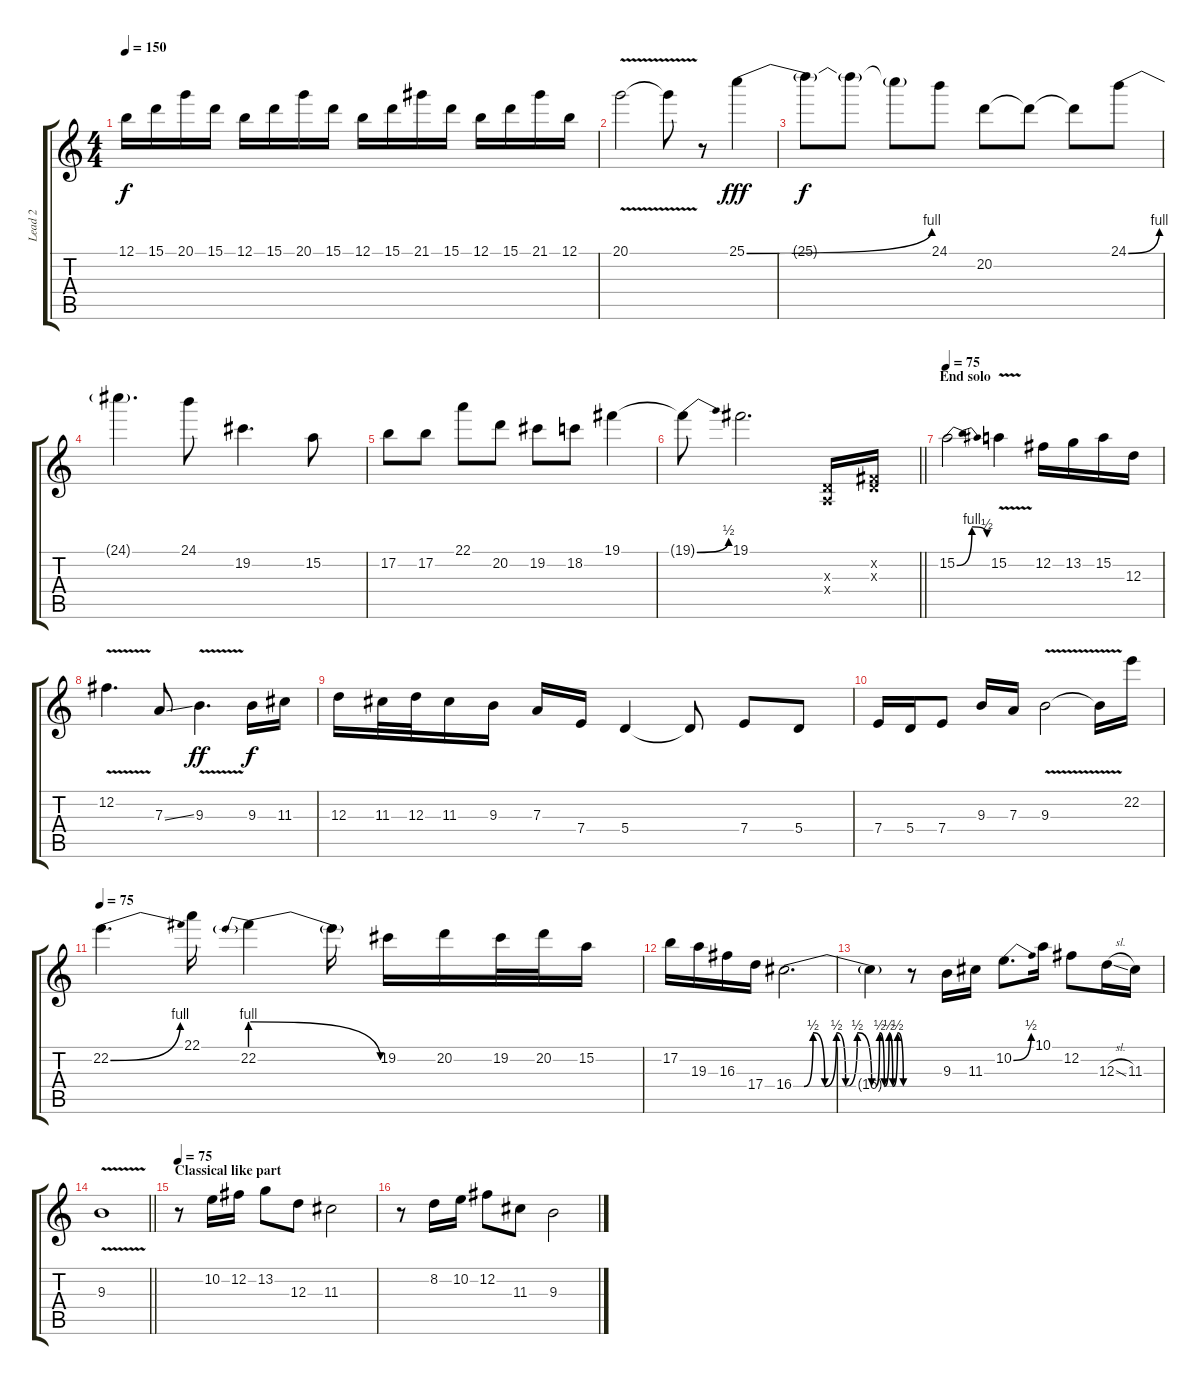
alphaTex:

\track ("Lead 2" "Lead 2") {instrument distortionguitar}
\staff {score tabs}
\tuning (B3 Gb3 D3 A2 E2 B1) {hide}
\ts (4 4)
\tempo 150
\clef g2
\ks c
12.1.16{dy f} 15.1.16 20.1.16 15.1.16 12.1.16 15.1.16 20.1.16 15.1.16 12.1.16 15.1.16 21.1.16 15.1.16 12.1.16 15.1.16 21.1.16 12.1.16 |
20.1{v}.2 20.1{t}.8 r.8 25.1{be (bend 0 0 60 4)}.4{dy fff} |
25.1{t}.8{dy f} 25.1{t}.8 25.1{t}.8 24.1.8 20.2.8 20.2{t}.8 20.2{t}.8 24.1{be (bend 0 0 60 4)}.8 |
24.1{t}.4{d} 24.1.8 19.2.4{d} 15.2.8 |
17.2.8 17.2.8 22.1.8 20.2.8 19.2.8 18.2.8 19.1.4 |
\barLineRight lightlight
19.1{be (bend 0 0 60 2) t}.8 19.1.2{d} (0.3{x} 0.4{x}).16 (0.2{x} 0.3{x}).16 |
\section ("" "End solo")
\tempo 75
15.2{be (bendrelease 0 0 15 4 45 4 60 2)}.2 15.2{v}.4 12.2.16 13.2.16 15.2.16 12.3.16 |
12.2{v}.4{d} 7.3{ss}.8 9.3{v}.4{d dy ff} 9.3.16{dy f} 11.3.16 |
12.3.16 11.3.32 12.3.32 11.3.16 9.3.16 7.3.16 7.4.16 5.4.4 5.4{t}.8 7.4.8 5.4.8 |
7.4.16 5.4.16 7.4.8 9.3.16 7.3.16 9.3{v}.2 9.3{t}.16 22.2.16 |
\tempo 75
22.2{be (bend 0 0 60 4)}.4{d} 22.1.16 22.2{be (prebendrelease 0 4 60 0)}.4 22.2{t}.16 19.2.16 20.2.16 19.2.32 20.2.32 15.2.16 |
17.2.16 19.3.16 16.3.16 17.4.16 16.4{be (custom 0 0 8 0 15 2 24 0 33 2 40 0 49 2 60 0)}.2{d} |
16.4{be (custom 0 0 8 0 15 2 24 0 33 2 40 0 49 2 60 0) t}.4 r.8 9.3.16 11.3.16 10.2{be (bend 0 0 60 2)}.8{d} 10.1.16 12.2.8 12.3{sl}.16 11.3.16 |
\barLineRight lightlight
9.3{v}.1 |
\section ("" "Classical like part")
\tempo 75
r.8 10.2.16 12.2.16 13.2.8 12.3.8 11.3.2 |
r.8 8.2.16 10.2.16 12.2.8 11.3.8 9.3.2
